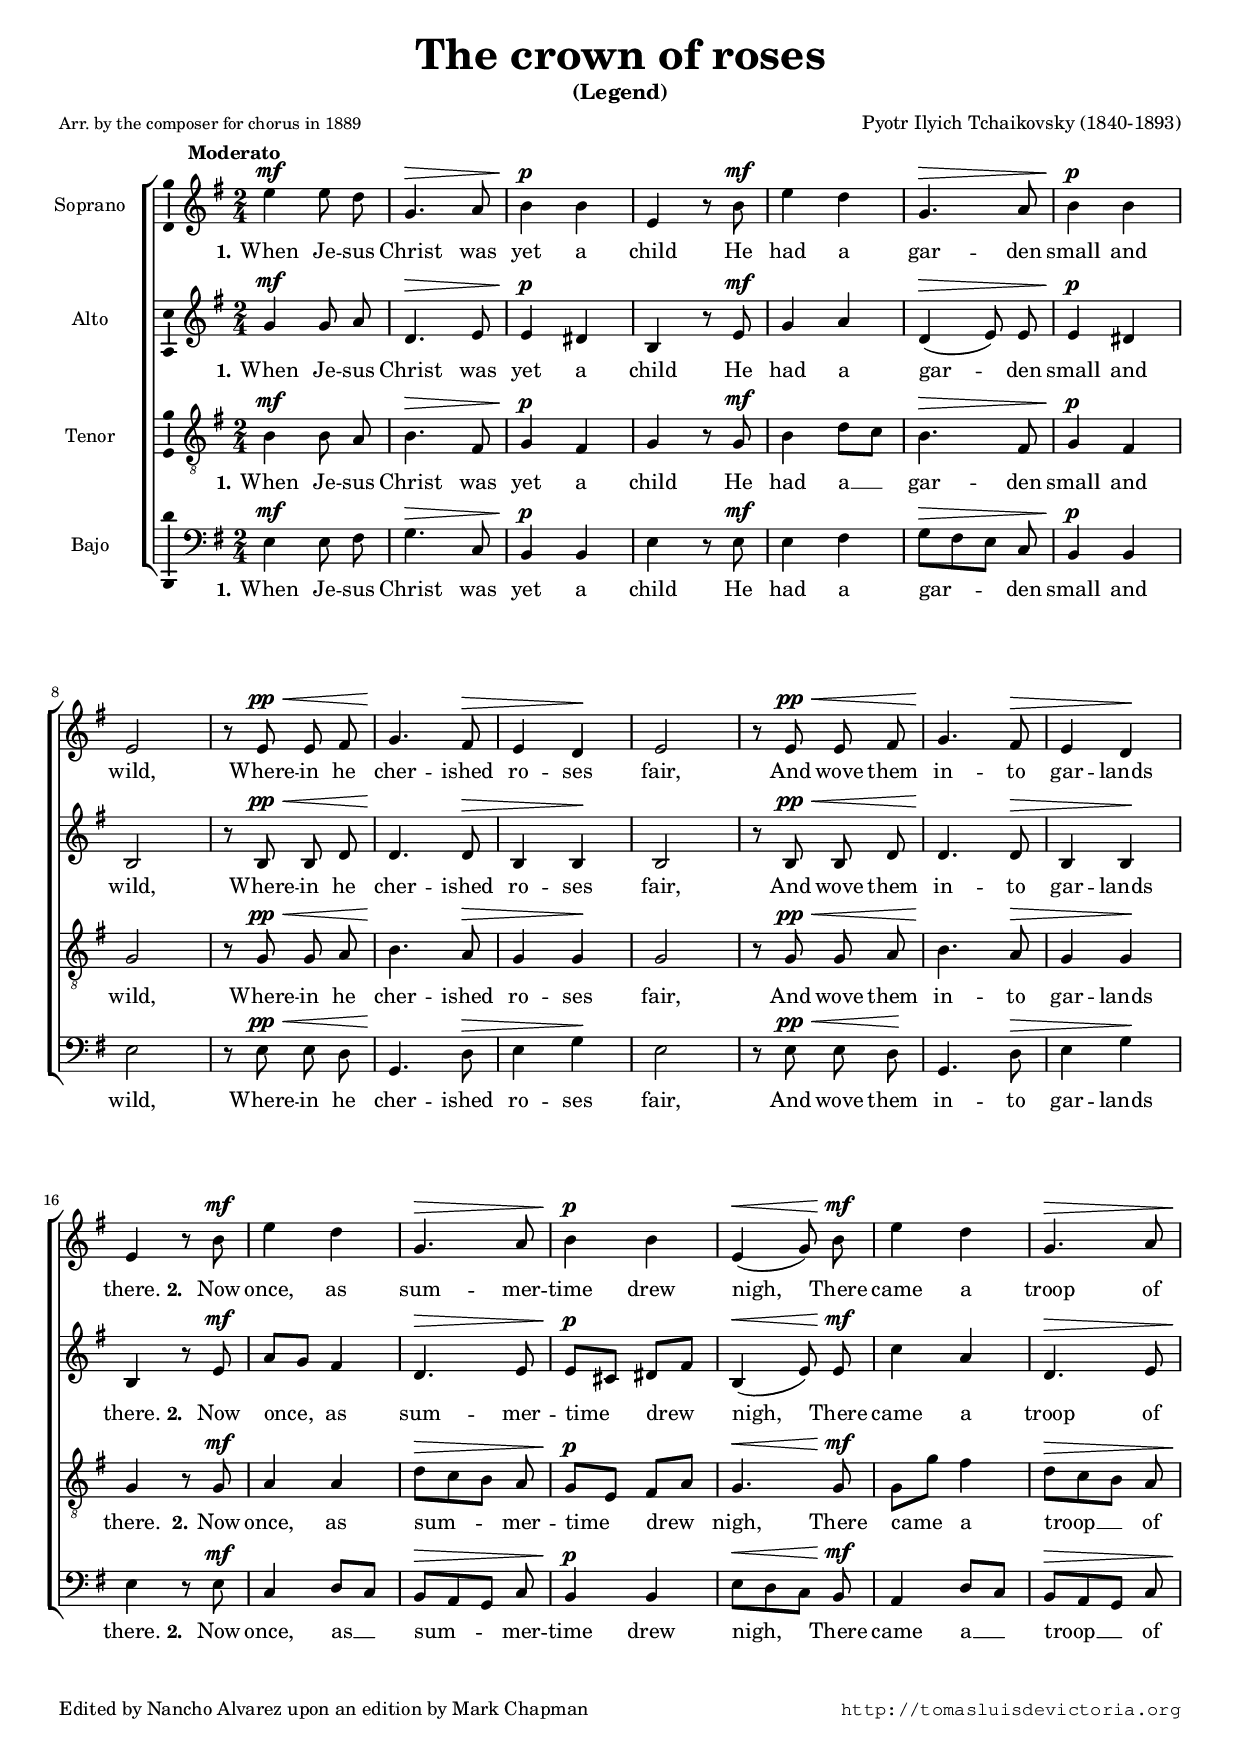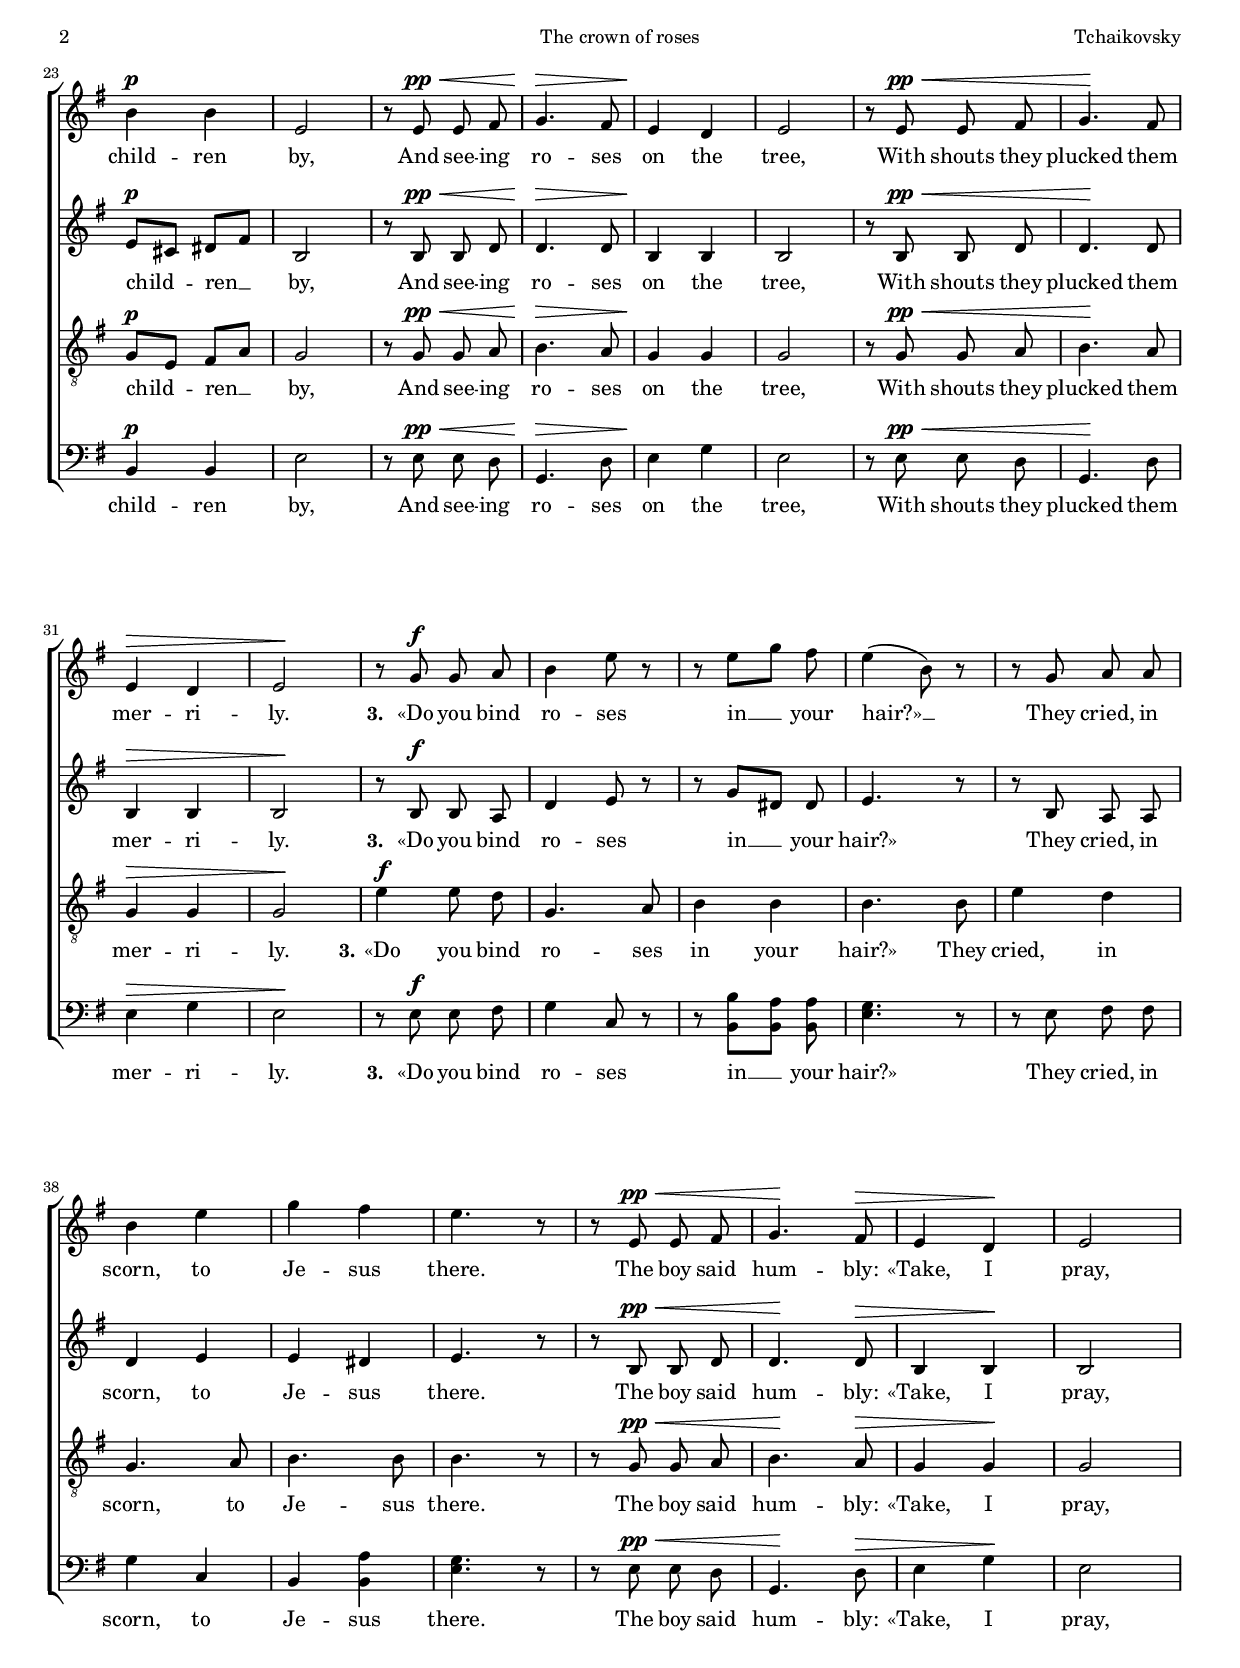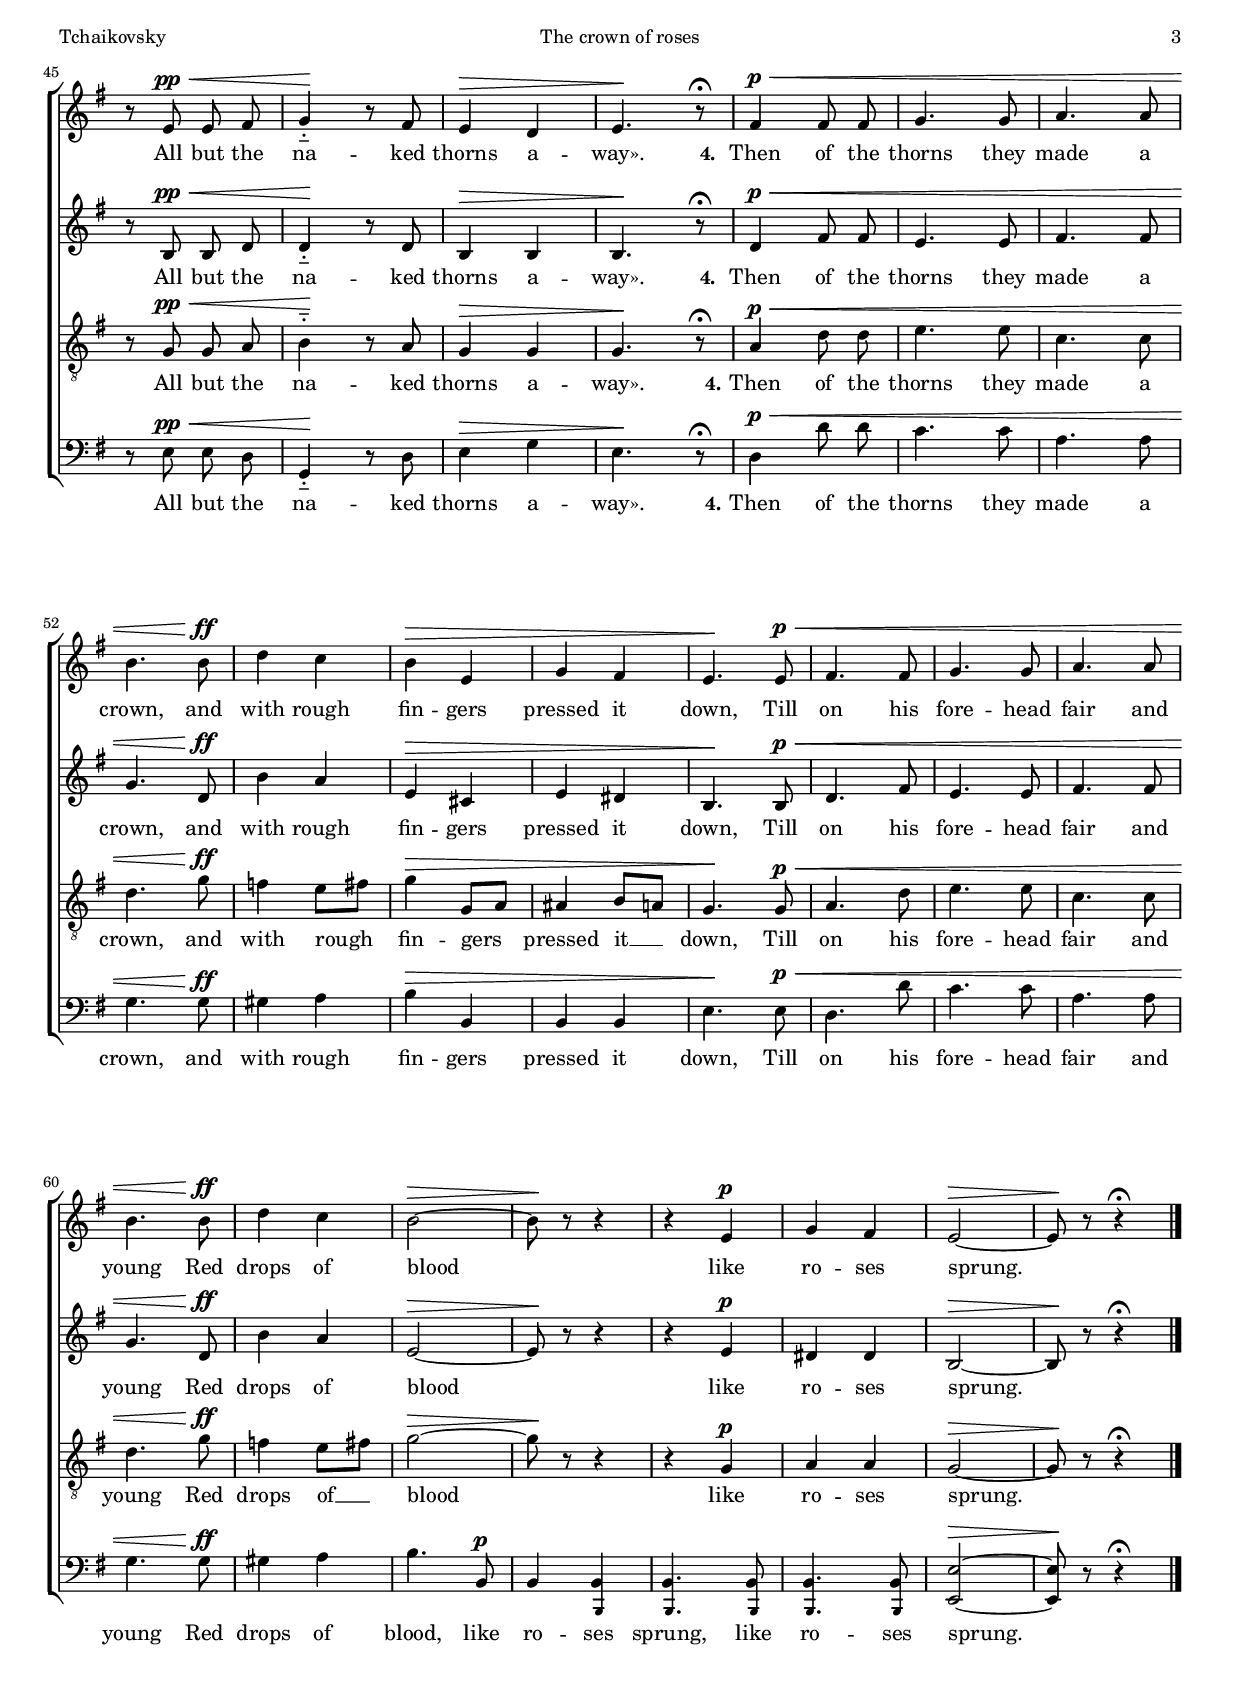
\version "2.18.0"

#(set-default-paper-size "a4")
#(set-global-staff-size 16.4)
#(ly:set-option 'point-and-click #f)
%mobile -s14.5 -i1.2

italicas=\override LyricText.font-shape = #'italic
rectas=\override LyricText.font-shape = #'upright
ss=\once \set suggestAccidentals = ##t
mtempo={\tempo 4 = 100}
mtempob={\tempo 4 = 50}


htitle="The crown of roses"
hcomposer="Tchaikovsky"

\header {
	title=\markup{\fontsize #3 "The crown of roses"}
	subtitle="(Legend)"
	%subsubtitle=\markup{\null \vspace #1 }
	composer="Pyotr Ilyich Tchaikovsky (1840-1893)"
        pdfauthor=\composer
	%opus="(-)"
	poet=\markup{\smaller "Arr. by the composer for chorus in 1889"}
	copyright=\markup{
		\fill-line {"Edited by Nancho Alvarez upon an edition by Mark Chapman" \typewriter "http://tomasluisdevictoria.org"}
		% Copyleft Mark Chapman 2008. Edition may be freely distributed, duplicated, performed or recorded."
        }
%	tagline=""
}

global={\key e \minor \time 2/4 \skip 1*2/4*67 \bar "|."
}


cantus=\relative c''{
	\dynamicUp
	\override Score.MetronomeMark.padding = #3
	\override Score.MetronomeMark.X-offset = #4
	\tempo \markup{"Moderato"}
	e4\mf e8 d
	g,4.\> a8
	b4\p b
	e, r8 b'\mf
	e4 d
	g,4.\> a8
	b4\p b
	e,2
	%\break
	r8 e\pp\< e fis
	g4.\! fis8\>
	e4 d\!
	e2
	r8 e\pp\< e fis
	g4.\! fis8\>
	e4 d\!
	e r8 b'\mf
	e4 d
	g,4.\> a8
	b4\p b
	e,\<( g8) b\mf
	e4 d
	%\break
	g,4.\> a8
	b4\p b
	e,2
	r8 e\pp\< e fis
	g4.\> fis8
	e4\! d
	e2
	r8 
	\override Score.Hairpin.to-barline= ##f
	 e\pp\< e fis
	g4.\! fis8
	e4\> d
	e2\!
	r8 g\f g a
	b4 e8 r
	r e[ g] fis
	e4( b8) r
	r g a a
	b4 e
	g fis
	e4. r8 
	r8 e,\pp\<e fis
	g4.\! fis8\>
	e4 d\!
	e2
	\break
	r8 e\pp\<
	e fis
	g4-_\! r8 fis8
	e4\> d
	e4.\! r8\fermata
	fis4\p\< fis8 fis
	g4. g8
	a4. a8
	b4. b8\ff
	d4 c
	b\> e,
	g fis
	e4.\! e8\p\<
	fis4. fis8
	g4. g8
	a4. a8
	b4. b8\ff
	d4 c
	b2\> ~
	b8\! r r4
	r e,\p
	g fis
	e2\> ~
	e8\! r r4\fermata
}

altus=\relative c''{
	\dynamicUp
	g4\mf g8 a
	d,4.\> e8
	e4\p dis
	b r8 e8\mf
	g4 a
	d,4\>( e8) e
	e4\p dis
	b2 
	r8 b\pp\< b d
	d4.\! d8\>
	b4 b\!
	b2
	r8 b\pp\< b d
	d4.\! d8\>
	b4 b\!
	b4 r8 e8\mf
	a[ g] fis4
	d4.\> e8
	e\p[ cis] dis[ fis]
	b,4\<( e8) e\mf
	c'4 a
	d,4.\> e8
	e\p[ cis] dis[ fis]
	b,2
	r8 b\pp\< b d
	d4.\> d8
	b4\! b
	b2
	r8 b\pp\< b d
	d4.\! d8
	b4\> b
	b2\!
	r8 b\f b a
	d4 e8 r
	r g[ dis] dis
	e4. r8
	r b a a
	d4 e
	e dis
	e4. r8 
	r8 b\pp\< b d
	d4.\! d8\>
	b4 b\!
	b2
	r8 b\pp\< b d
	d4-_\! r8 d8
	b4\> b
	b4.\! r8\fermata
	d4\p\< fis8 fis
	e4. e8
	fis4. fis8
	g4. d8\ff
	b'4 a
	e\> cis
	e dis
	b4.\! b8\p\<
	d4. fis8
	e4. e8
	fis4. fis8
	g4. d8\ff
	b'4 a
	e2\> ~
	e8\! r r4
	r e\p
	dis dis
	b2\> ~
	b8\! r r4\fermata
}

tenor=\relative c'{
	\dynamicUp
	b4\mf b8 a
	b4.\> fis8
	g4\p fis
	g r8 g\mf
	b4 d8[ c]
	b4.\> fis8
	g4\p fis
	g2 
	r8 g8\pp\< g a
	b4.\! a8\>
	g4 g\!
	g2
	r8 g8\pp\< g a
	b4.\! a8\>
	g4 g\!
	g r8 g\mf 
	a4 a
	d8\>[ c b] a
	g\p[ e] fis[ a]
	g4.\< g8\mf
	g[ g'] fis4
	d8\>[ c b] a
	g\p[ e] fis[ a]
	g2 
	r8 g8\pp\< g a
	b4.\> a8
	g4\! g
	g2
	r8 g8\pp\< g a
	b4.\! a8
	g4\> g
	g2\! 
	e'4\f e8 d
	g,4. a8
	b4 b
	b4. b8
	e4 d
	g,4. a8
	b4. b8
	b4. r8 
	r8 g8\pp\< g a
	b4.\! a8\>
	g4 g\!
	g2
	r8 g8\pp\< g a
	b4-_\! r8 a8
	g4\> g
	g4.\! r8\fermata 
	a4\p\< d8 d
	e4. e8
	c4. c8
	d4. g8\ff
	f4 e8[ fis]
	g4\> g,8[ a]
	ais4 b8[ a]
	g4.\! g8\p\<
	a4. d8
	e4. e8
	c4. c8
	d4. g8\ff
	f4 e8[ fis]
	g2\> ~
	g8\! r r4
	r g,\p a a
	g2\> ~
	g8\! r r4\fermata
}

bassus=\relative c{
	\dynamicUp
	e4\mf e8 fis g4.\> c,8 b4\p b e r8 e\mf e4 fis g8\>[ fis e] c b4\p b e2 
	r8 e\pp\< e8 d g,4.\! d'8\> e4 g4\! e2 r8 e\pp\< e8 d\! g,4. d'8\> e4 g4\! e r8 e\mf 
	c4 d8[ c] b\>[ a g] c b4\p b e8\<[ d c] b\mf
	a4 d8[ c] b\>[ a g] c b4\p b e2
	r8 e\pp\< e8 d g,4.\> d'8 e4\! g4 e2 r8 e\pp\< e8 d g,4.\! d'8 e4\> g4 e2\! 
	r8 e\f e fis g4 c,8 r r
	\set doubleSlurs = ##t <b b'>[ <b a'>] \set doubleSlurs = ##f
	<b a'> <e g>4. r8 r e fis8 fis g4 c, b4 <b a'> <e g>4. r8 
	r e\pp\< e8 d g,4.\! d'8\> e4 g4\! e2 r8 e\pp\< e8 d g,4-_\! r8 d'8 e4\> g4 e4.\! r8^\fermata 
	d4\p\< d'8 d c4. c8 a4. a8 g4. g8\ff gis4 a b\> b, b b
	e4.\! e8\p\<
	d4. d'8 c4. c8 a4. a8 g4. g8\ff gis4 a b4. b,8\p b4 <\tweak #'font-size #-3 b, b'> <\tweak #'font-size #-3 b b'>4. <\tweak #'font-size #-3 b b'>8 <\tweak #'font-size #-3 b b'>4. <\tweak #'font-size #-3 b b'>8 
	<e e'>2\> ~ % \> editorial
	<e e'>8\! r r4\fermata
     
}

textocantus=\lyricmode{
\set stanza = "1."
When Je -- sus Christ was yet a child He had a gar -- den small and wild, 
Where -- in he cher -- ished ro -- ses fair, And wove them in -- to gar -- lands there.
\set stanza = "2. "
Now once, as sum -- mer -- time drew nigh, There came a troop of child -- ren by, 
And see -- ing ro -- ses on the tree, With shouts they plucked them mer -- ri -- ly.
\set stanza = "3. "
«Do you bind ro -- ses in __ your hair?» __
They cried, in scorn, to Je -- sus there.
The boy said hum -- bly:
«Take, I pray, All but the na -- ked thorns a -- way».
\set stanza = "4. "
Then of the thorns they made a crown, and with rough fin -- gers pressed it down,
Till on his fore -- head fair and young Red drops of blood like ro -- ses sprung.     
}

textoaltus=\lyricmode{
\set stanza = "1."
When Je -- sus Christ was yet a child He had a gar -- den small and wild, 
Where -- in he cher -- ished ro -- ses fair, And wove them in -- to gar -- lands there.
\set stanza = "2. "
Now once, as sum -- mer -- time drew nigh, There came a troop of child -- ren __ by, 
And see -- ing ro -- ses on the tree, With shouts they plucked them mer -- ri -- ly.
\set stanza = "3. "
«Do you bind ro -- ses in __ your hair?»
They cried, in scorn, to Je -- sus there.
The boy said hum -- bly:
«Take, I pray, All but the na -- ked thorns a -- way».
\set stanza = "4. "
Then of the thorns they made a crown, and with rough fin -- gers pressed it down,
Till on his fore -- head fair and young Red drops of blood like ro -- ses sprung.
}

textotenor=\lyricmode{
\set stanza = "1."
When Je -- sus Christ was yet a child He had a __ gar -- den small and wild, 
Where -- in he cher -- ished ro -- ses fair, And wove them in -- to gar -- lands there.
\set stanza = "2."
Now once, as sum -- mer -- time drew nigh, There came a troop __ of child -- ren __ by, 
And see -- ing ro -- ses on the tree, With shouts they plucked them mer -- ri -- ly.
\set stanza = "3."
«Do you bind ro -- ses in your hair?»
They cried, in scorn, to Je -- sus there.
The boy said hum -- bly:
«Take, I pray, All but the na -- ked thorns a -- way».
\set stanza = "4."
Then of the thorns they made a crown, and with rough fin -- gers pressed it __ down,
Till on his fore -- head fair and young Red drops of __ blood like ro -- ses sprung.   
}

textobassus=\lyricmode{
\set stanza = "1."
When Je -- sus Christ was yet a child He had a gar -- den small and wild, 
Where -- in he cher -- ished ro -- ses fair, And wove them in -- to gar -- lands there.
\set stanza = "2. "
Now once, as __ sum -- mer -- time drew nigh, There came a __ troop __ of child -- ren by, 
And see -- ing ro -- ses on the tree, With shouts they plucked them mer -- ri -- ly.
\set stanza = "3. "
«Do you bind ro -- ses in __ your hair?»
They cried, in scorn, to Je -- sus there.
The boy said hum -- bly:
«Take, I pray, All but the na -- ked thorns a -- way».
\set stanza = "4."
Then of the thorns they made a crown, and with rough fin -- gers pressed it down,
Till on his fore -- head fair and young Red drops of blood,
like ro -- ses sprung, like ro -- ses sprung.
}



\score {\transpose c' c'{
\new ChoirStaff<<

	\new Staff <<\global
	\new Voice="v1" {
		\set Staff.instrumentName="Soprano "
		\clef "treble"
		\cantus }
	\new Lyrics \lyricsto "v1" {\textocantus }
	>>

	\new Staff <<\global
	\new Voice="v2" {
		\set Staff.instrumentName="Alto "
		\clef "treble"
		\altus }
	\new Lyrics \lyricsto "v2" {\textoaltus }
	>>
	
	\new Staff <<\global
	\new Voice="v3" {
		\set Staff.instrumentName="Tenor "
		\clef "G_8"
		\tenor }
	\new Lyrics \lyricsto "v3" {\textotenor }
	>>

	\new Staff <<\global
	\new Voice="v4" {
		\set Staff.instrumentName="Bajo "
		\clef "bass"
		\bassus }
	\new Lyrics \lyricsto "v4" {\textobassus }
	>>
	
>>

	} % transpose

\layout{ 
	\context {\Lyrics 
		\override VerticalAxisGroup.staff-affinity = #UP
		\override VerticalAxisGroup.nonstaff-relatedstaff-spacing =
			#'((basic-distance . 0) (minimum-distance . 0) (padding . 1))
		\override LyricText.font-size = #1.2
		\override LyricHyphen.minimum-distance = #0.5
	}
	\context {\Score 
		tempoHideNote = ##f
		\override BarNumber.padding = #2 
	}
	\context {\Voice 
		%melismaBusyProperties = #'()
		autoBeaming = ##f
	}
	\context {\Staff 
                %\RemoveEmptyStaves
                %\override VerticalAxisGroup.remove-first = ##t
		\override VerticalAxisGroup.staff-staff-spacing =
			#'((basic-distance . 11) (minimum-distance . 0) (padding . 1))
		\consists Ambitus_engraver 
		\override LigatureBracket.padding = #1
	}
}

%\midi { \mtempo }

}


\paper{
	evenHeaderMarkup=\markup  \fill-line { \fromproperty #'page:page-number-string \htitle \hcomposer }
	oddHeaderMarkup= \markup  \fill-line { \on-the-fly #not-first-page \hcomposer \on-the-fly #not-first-page \htitle \on-the-fly #not-first-page \fromproperty #'page:page-number-string }
	%system-count=20
	%page-count = 2
	systems-per-page = 3
	ragged-last-bottom = ##f
	indent=1.6\cm
	system-system-spacing =
	#'((basic-distance . 20) (minimum-distance . 0) (padding . 5))
	top-system-spacing = % header
	#'((basic-distance . 8) (minimum-distance . 0) (padding . 0))
	last-bottom-spacing = % footer
	#'((basic-distance . 14) (minimum-distance . 0) (padding . 0))
	markup-system-spacing.padding = #1.5
}
